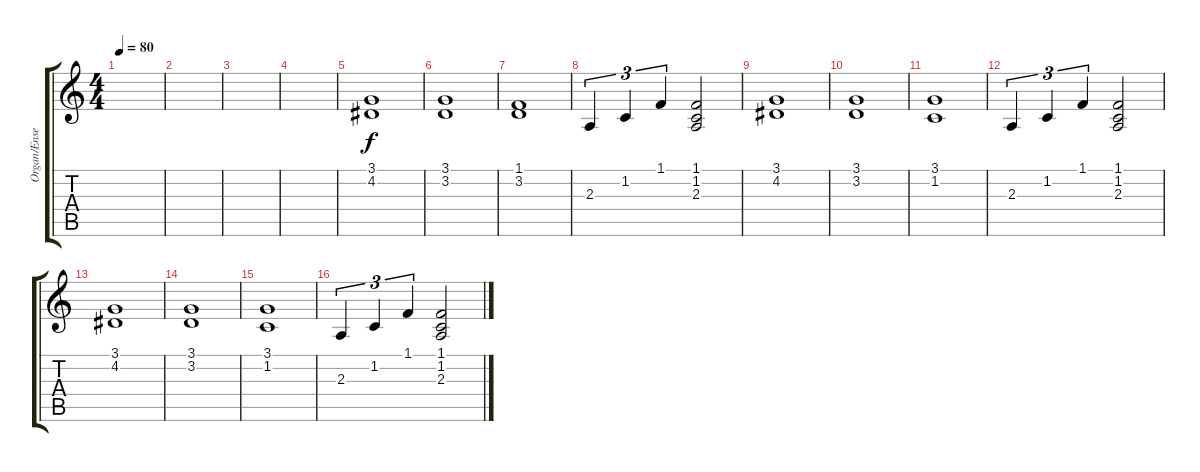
\track ("Organ/Ensemble 2" "Organ/Ense") {instrument drawbarorgan}
\staff {score tabs}
\tuning (E4 B3 G3 D3 A2 E2) {hide}
\ts (4 4)
\tempo 80
\clef g2
\ks c
|
|
|
|
(3.1 4.2).1 |
(3.1 3.2).1 |
(1.1 3.2).1 |
2.3.4{tu (3 2)} 1.2.4{tu (3 2)} 1.1.4{tu (3 2)} (1.1 1.2 2.3).2 |
(3.1 4.2).1 |
(3.1 3.2).1 |
(3.1 1.2).1 |
2.3.4{tu (3 2)} 1.2.4{tu (3 2)} 1.1.4{tu (3 2)} (1.1 1.2 2.3).2 |
(3.1 4.2).1 |
(3.1 3.2).1 |
(3.1 1.2).1 |
2.3.4{tu (3 2)} 1.2.4{tu (3 2)} 1.1.4{tu (3 2)} (1.1 1.2 2.3).2
